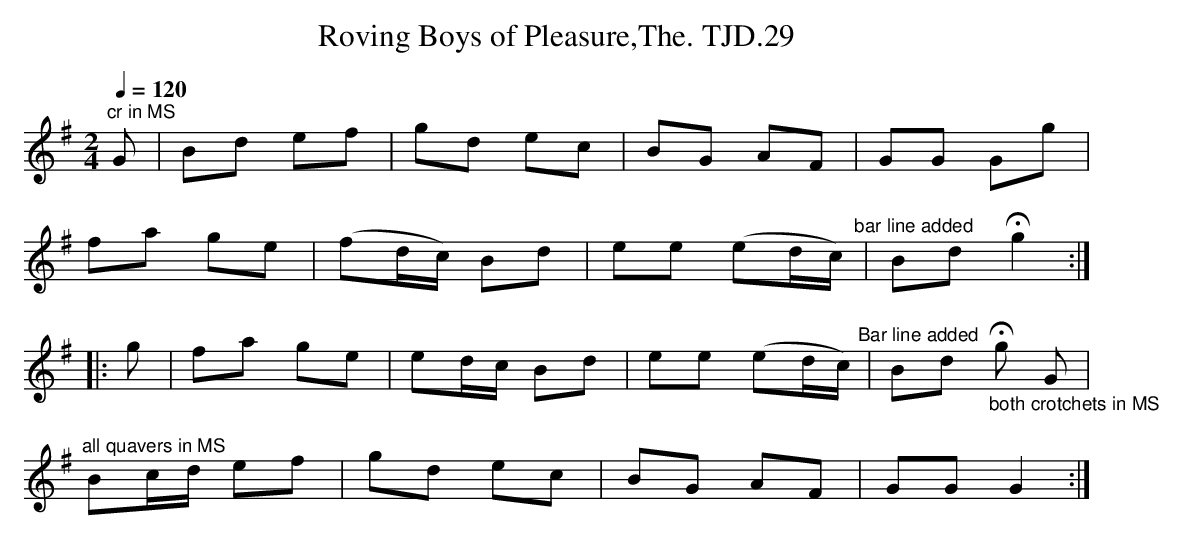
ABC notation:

X:1
T:Roving Boys of Pleasure,The. TJD.29
L:1/8
M:2/4
Q:1/4=120
K:G
"^cr in MS"G|Bd ef|gd ec|BG AF|GG Gg|!
fa ge|(fd/c/) Bd|ee (ed/c/)"^bar line added"| BdHg2:|!
|:g|fa ge|ed/c/ Bd|ee (ed/c/)"^Bar line added"| Bd "_both crotchets in MS"Hg G|!
"^all quavers in MS"Bc/d/ ef|gd ec|BG AF|GGG2:|]
